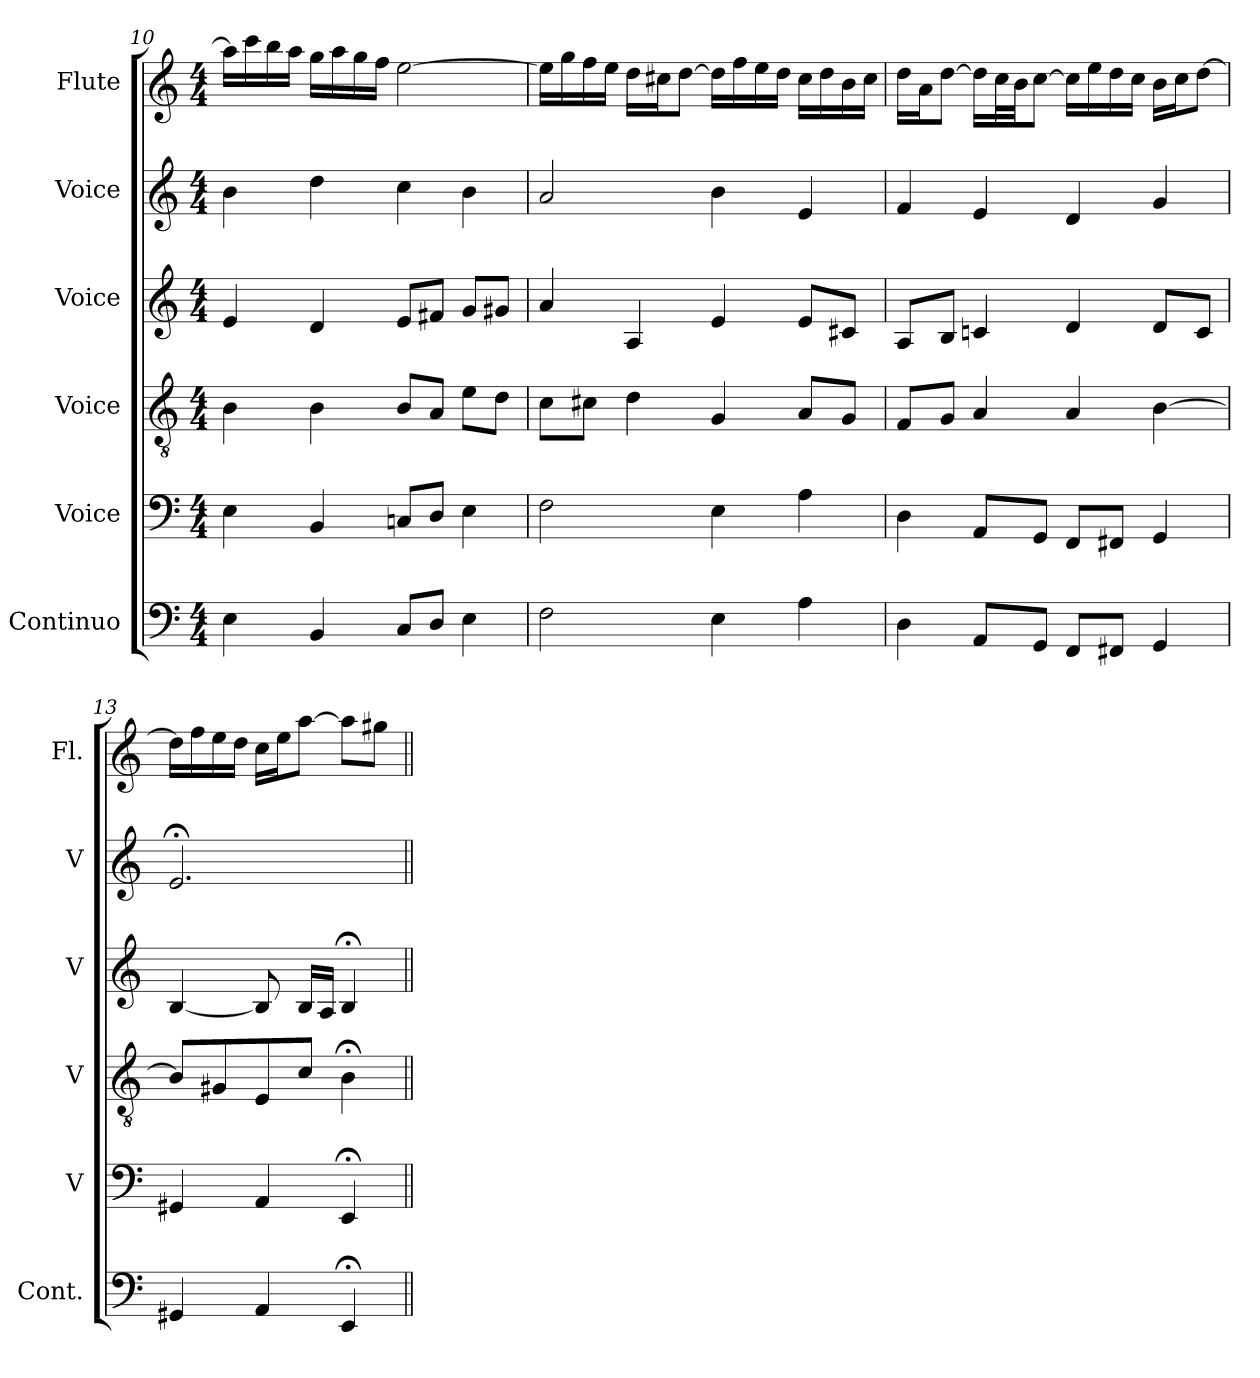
**kern	**kern	**kern	**kern	**kern	**kern
*part6	*part5	*part4	*part3	*part2	*part1
*staff6	*staff5	*staff4	*staff3	*staff2	*staff1
*I"Continuo	*I"Voice	*I"Voice	*I"Voice	*I"Voice	*I"Flute
*I'Cont.	*I'V	*I'V	*I'V	*I'V	*I'Fl.
*clefF4	*clefF4	*clefGv2	*clefG2	*clefG2	*clefG2
*k[]	*k[]	*k[]	*k[]	*k[]	*k[]
*M4/4	*M4/4	*M4/4	*M4/4	*M4/4	*M4/4
=10	=10	=10	=10	=10	=10
4E	4E	4B	4e	4b	16aaLL]
.	.	.	.	.	16ccc
.	.	.	.	.	16bb
.	.	.	.	.	16aaJJ
4BB	4BB	4B	4d	4dd	16ggLL
.	.	.	.	.	16aa
.	.	.	.	.	16gg
.	.	.	.	.	16ffJJ
8CL	8CnL	8BL	8eL	4cc	[2ee
8DJ	8DJ	8AJ	8f#XJ	.	.
4E	4E	8eL	8gL	4b	.
.	.	8dJ	8g#XJ	.	.
=11	=11	=11	=11	=11	=11
2F	2F	8cL	4a	2a	16eeLL]
.	.	.	.	.	16gg
.	.	8c#XJ	.	.	16ff
.	.	.	.	.	16eeJJ
.	.	4d	4A	.	16ddLL
.	.	.	.	.	16cc#XJ
.	.	.	.	.	[8ddJ
4E	4E	4G	4e	4b	16ddLL]
.	.	.	.	.	16ff
.	.	.	.	.	16ee
.	.	.	.	.	16ddJJ
4A	4A	8AL	8eL	4e	16cc#LL
.	.	.	.	.	16dd
.	.	8GJ	8c#XJ	.	16b
.	.	.	.	.	16cc#JJ
=12	=12	=12	=12	=12	=12
4D	4D	8FL	8AL	4f	16ddLL
.	.	.	.	.	16aJ
.	.	8GJ	8BJ	.	[8ddJ
8AAL	8AAL	4A	4cn	4e	16ddLL]
.	.	.	.	.	32ccL
.	.	.	.	.	32bJJ
8GGJ	8GGJ	.	.	.	[8ccJ
8FFL	8FFL	4A	4d	4d	16ccLL]
.	.	.	.	.	16ee
8FF#XJ	8FF#XJ	.	.	.	16dd
.	.	.	.	.	16ccJJ
4GG	4GG	[4B	8dL	4g	16bLL
.	.	.	.	.	16ccJ
.	.	.	8cJ	.	[8ddJ
=13	=13	=13	=13	=13	=13
4GG#X	4GG#X	8BL]	[4B	2.e;<	16ddLL]
.	.	.	.	.	16ff
.	.	8G#X	.	.	16ee
.	.	.	.	.	16ddJJ
4AA	4AA	8E	8B]	.	16ccLL
.	.	.	.	.	16eeJ
.	.	8cJ	16BLL	.	[8aaJ
.	.	.	16AJJ	.	.
4EE;<	4EE;<	4B;<	4B;<	.	8aaL]
.	.	.	.	.	8gg#XJ
=||	=||	=||	=||	=||	=||
*-	*-	*-	*-	*-	*-
